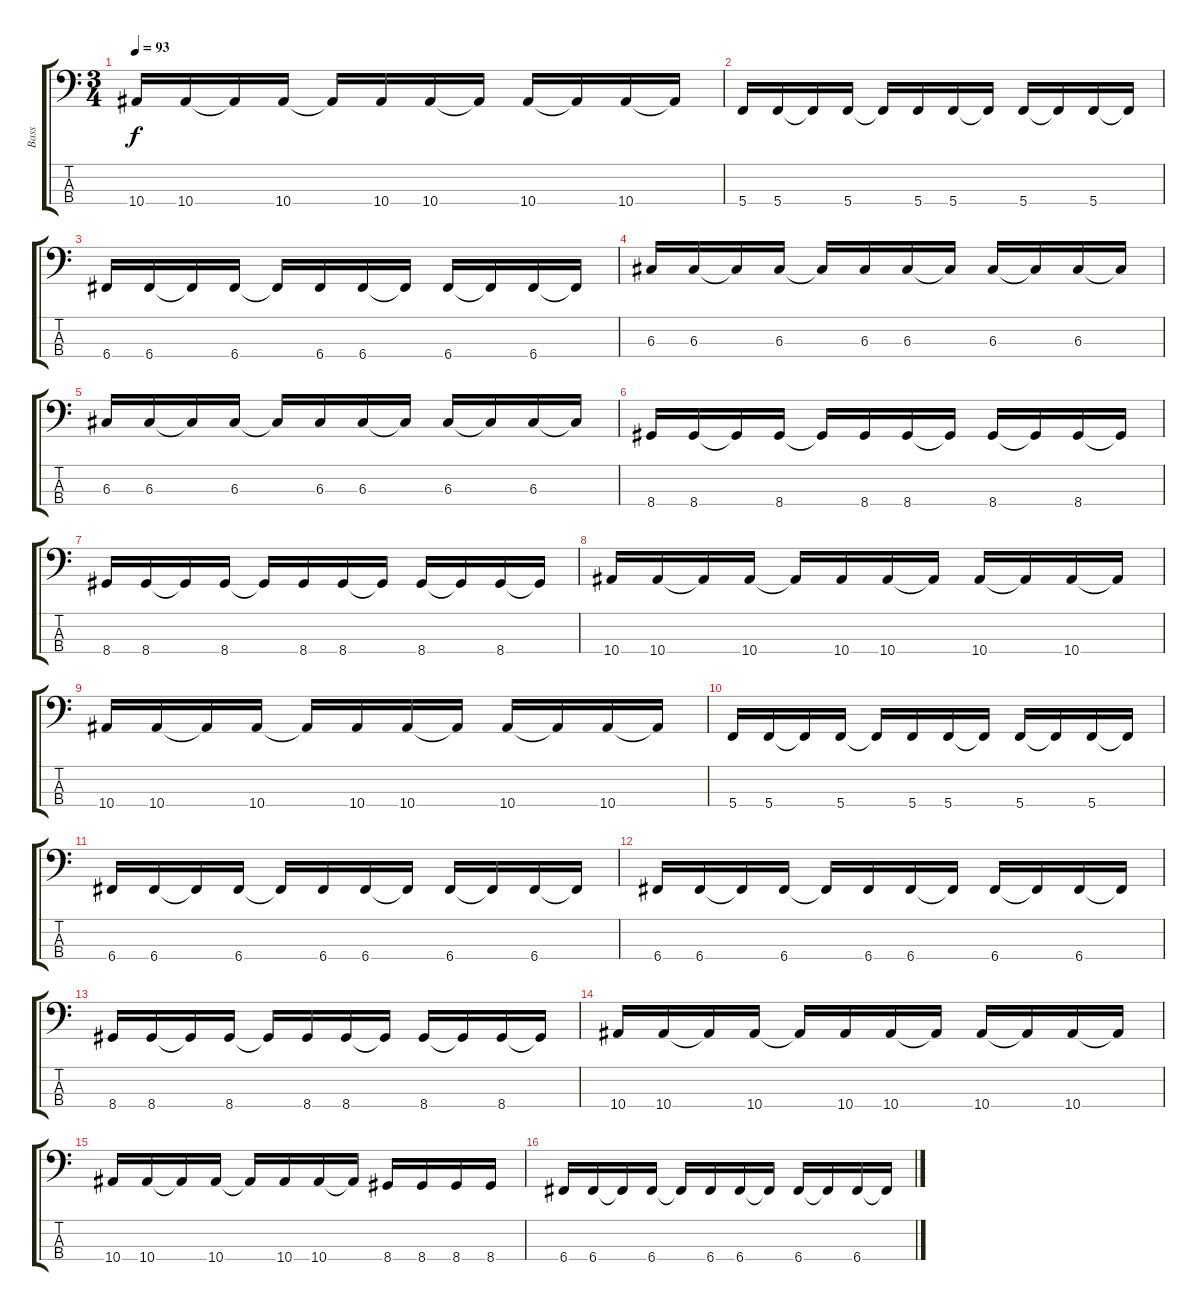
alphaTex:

\track ("Bass" "Bass") {instrument electricbassfinger}
\staff {score tabs}
\tuning (F2 C2 G1 C1) {hide}
\ts (3 4)
\tempo 93
\clef f4
\ks c
10.4.16{dy f} 10.4.16 10.4{t}.16 10.4.16 10.4{t}.16 10.4.16 10.4.16 10.4{t}.16 10.4.16 10.4{t}.16 10.4.16 10.4{t}.16 |
5.4.16 5.4.16 5.4{t}.16 5.4.16 5.4{t}.16 5.4.16 5.4.16 5.4{t}.16 5.4.16 5.4{t}.16 5.4.16 5.4{t}.16 |
6.4.16 6.4.16 6.4{t}.16 6.4.16 6.4{t}.16 6.4.16 6.4.16 6.4{t}.16 6.4.16 6.4{t}.16 6.4.16 6.4{t}.16 |
6.3.16 6.3.16 6.3{t}.16 6.3.16 6.3{t}.16 6.3.16 6.3.16 6.3{t}.16 6.3.16 6.3{t}.16 6.3.16 6.3{t}.16 |
6.3.16 6.3.16 6.3{t}.16 6.3.16 6.3{t}.16 6.3.16 6.3.16 6.3{t}.16 6.3.16 6.3{t}.16 6.3.16 6.3{t}.16 |
8.4.16 8.4.16 8.4{t}.16 8.4.16 8.4{t}.16 8.4.16 8.4.16 8.4{t}.16 8.4.16 8.4{t}.16 8.4.16 8.4{t}.16 |
8.4.16 8.4.16 8.4{t}.16 8.4.16 8.4{t}.16 8.4.16 8.4.16 8.4{t}.16 8.4.16 8.4{t}.16 8.4.16 8.4{t}.16 |
10.4.16 10.4.16 10.4{t}.16 10.4.16 10.4{t}.16 10.4.16 10.4.16 10.4{t}.16 10.4.16 10.4{t}.16 10.4.16 10.4{t}.16 |
10.4.16 10.4.16 10.4{t}.16 10.4.16 10.4{t}.16 10.4.16 10.4.16 10.4{t}.16 10.4.16 10.4{t}.16 10.4.16 10.4{t}.16 |
5.4.16 5.4.16 5.4{t}.16 5.4.16 5.4{t}.16 5.4.16 5.4.16 5.4{t}.16 5.4.16 5.4{t}.16 5.4.16 5.4{t}.16 |
6.4.16 6.4.16 6.4{t}.16 6.4.16 6.4{t}.16 6.4.16 6.4.16 6.4{t}.16 6.4.16 6.4{t}.16 6.4.16 6.4{t}.16 |
6.4.16 6.4.16 6.4{t}.16 6.4.16 6.4{t}.16 6.4.16 6.4.16 6.4{t}.16 6.4.16 6.4{t}.16 6.4.16 6.4{t}.16 |
8.4.16 8.4.16 8.4{t}.16 8.4.16 8.4{t}.16 8.4.16 8.4.16 8.4{t}.16 8.4.16 8.4{t}.16 8.4.16 8.4{t}.16 |
10.4.16 10.4.16 10.4{t}.16 10.4.16 10.4{t}.16 10.4.16 10.4.16 10.4{t}.16 10.4.16 10.4{t}.16 10.4.16 10.4{t}.16 |
10.4.16 10.4.16 10.4{t}.16 10.4.16 10.4{t}.16 10.4.16 10.4.16 10.4{t}.16 8.4.16 8.4.16 8.4.16 8.4.16 |
6.4.16 6.4.16 6.4{t}.16 6.4.16 6.4{t}.16 6.4.16 6.4.16 6.4{t}.16 6.4.16 6.4{t}.16 6.4.16 6.4{t}.16
